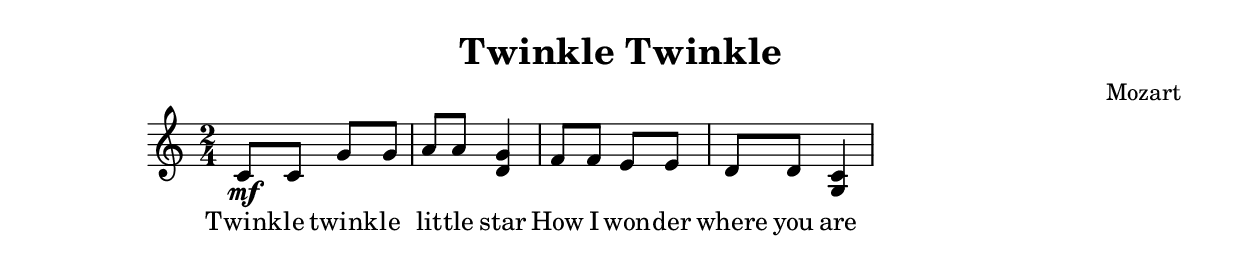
\header {
  title = "Twinkle Twinkle"
  composer = "Mozart"
}

\relative c' {
\time 2/4
  c8\mf c g' g
  a a <g d>4
  f8 f e e
  d d <c g>4
}

\addlyrics {
  Twink -- le twink -- le lit -- tle star
  How I won -- der where you are
}
